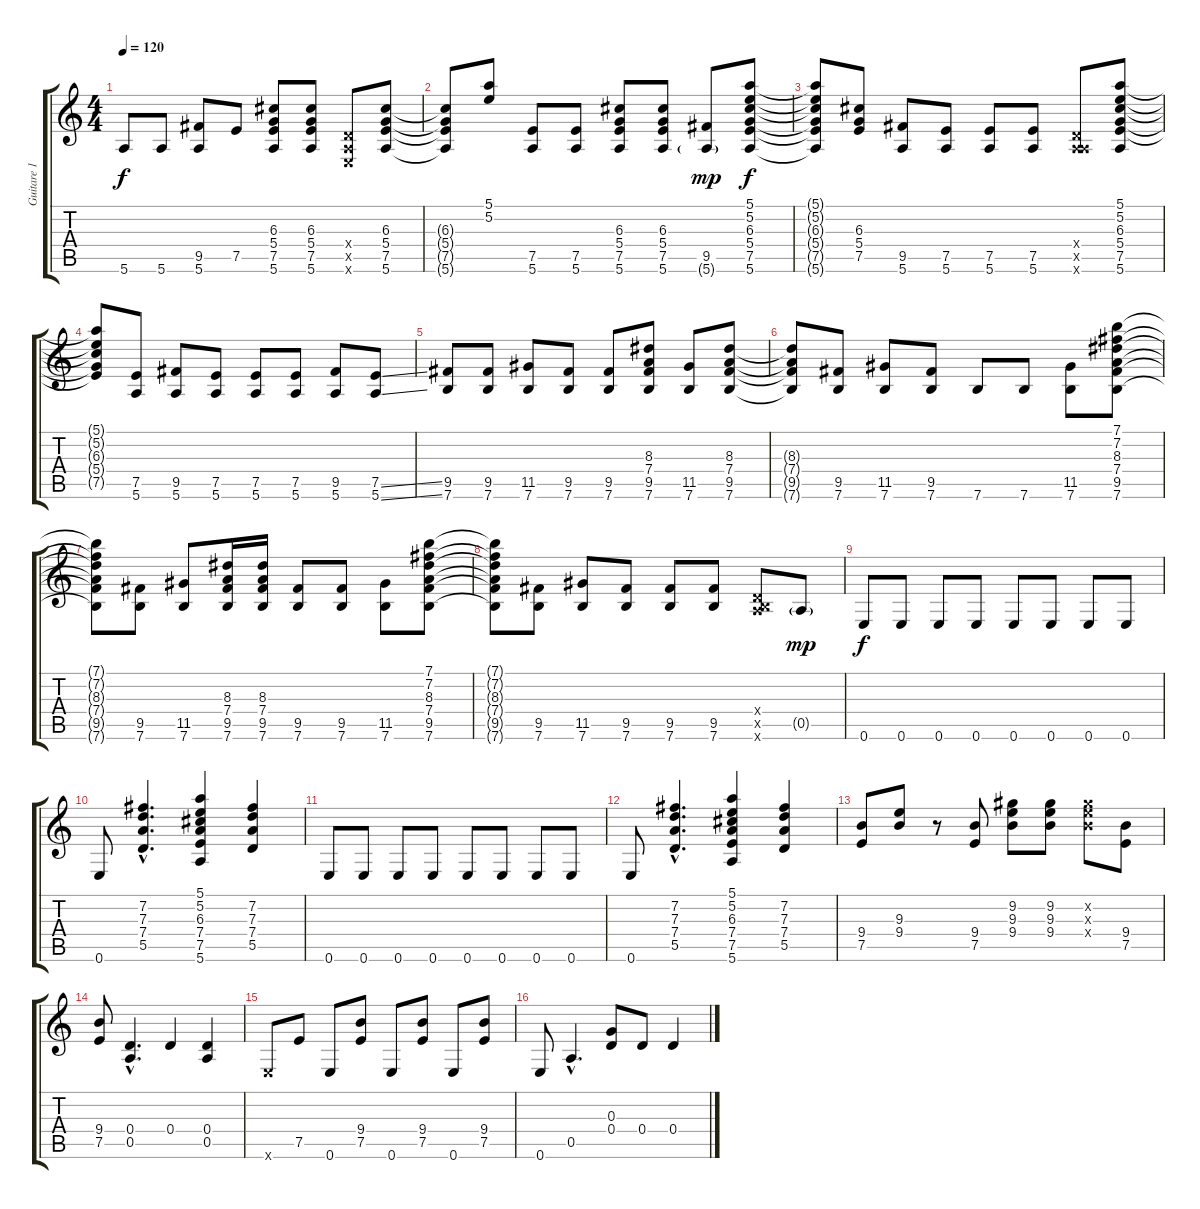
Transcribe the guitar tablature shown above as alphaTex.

\track ("Guitare 1" "Guitare 1") {instrument distortionguitar}
\staff {score tabs}
\tuning (E4 B3 G3 D3 A2 E2) {hide}
\ts (4 4)
\tempo 120
\clef g2
\ks c
5.6.8{dy f} 5.6.8 (9.5 5.6).8 7.5.8 (6.3 5.4 7.5 5.6).8 (6.3 5.4 7.5 5.6).8 (0.4{x} 0.5{x} 0.6{x}).8 (6.3 5.4 7.5 5.6).8 |
(6.3{t} 5.4{t} 7.5{t} 5.6{t}).8 (5.1 5.2).8 (7.5 5.6).8 (7.5 5.6).8 (6.3 5.4 7.5 5.6).8 (6.3 5.4 7.5 5.6).8 (9.5 5.6{g}).8{dy mp} (5.1 5.2 6.3 5.4 7.5 5.6).8{dy f} |
(5.1{t} 5.2{t} 6.3{t} 5.4{t} 7.5{t} 5.6{t}).8 (6.3 5.4 7.5).8 (9.5 5.6).8 (7.5 5.6).8 (7.5 5.6).8 (7.5 5.6).8 (0.4{x} 0.5{x} 5.6{x}).8 (5.1 5.2 6.3 5.4 7.5 5.6).8 |
(5.1{t} 5.2{t} 6.3{t} 5.4{t} 7.5{t}).8 (7.5 5.6).8 (9.5 5.6).8 (7.5 5.6).8 (7.5 5.6).8 (7.5 5.6).8 (9.5 5.6).8 (7.5{ss} 5.6{ss}).8 |
(9.5 7.6).8 (9.5 7.6).8 (11.5 7.6).8 (9.5 7.6).8 (9.5 7.6).8 (8.3 7.4 9.5 7.6).8 (11.5 7.6).8 (8.3 7.4 9.5 7.6).8 |
(8.3{t} 7.4{t} 9.5{t} 7.6{t}).8 (9.5 7.6).8 (11.5 7.6).8 (9.5 7.6).8 7.6.8 7.6.8 (11.5 7.6).8 (7.1 7.2 8.3 7.4 9.5 7.6).8 |
(7.1{t} 7.2{t} 8.3{t} 7.4{t} 9.5{t} 7.6{t}).8 (9.5 7.6).8 (11.5 7.6).8 (8.3 7.4 9.5 7.6).16 (8.3 7.4 9.5 7.6).16 (9.5 7.6).8 (9.5 7.6).8 (11.5 7.6).8 (7.1 7.2 8.3 7.4 9.5 7.6).8 |
(7.1{t} 7.2{t} 8.3{t} 7.4{t} 9.5{t} 7.6{t}).8 (9.5 7.6).8 (11.5 7.6).8 (9.5 7.6).8 (9.5 7.6).8 (9.5 7.6).8 (0.4{x} 0.5{x} 7.6{x}).8 0.5{g}.8{dy mp} |
0.6.8{dy f} 0.6.8 0.6.8 0.6.8 0.6.8 0.6.8 0.6.8 0.6.8 |
0.6.8 (7.2{hac} 7.3{hac} 7.4{hac} 5.5{hac}).4{d} (5.1 5.2 6.3 7.4 7.5 5.6).4 (7.2 7.3 7.4 5.5).4 |
0.6.8 0.6.8 0.6.8 0.6.8 0.6.8 0.6.8 0.6.8 0.6.8 |
0.6.8 (7.2{hac} 7.3{hac} 7.4{hac} 5.5{hac}).4{d} (5.1 5.2 6.3 7.4 7.5 5.6).4 (7.2 7.3 7.4 5.5).4 |
(9.4 7.5).8 (9.3 9.4).8 r.8 (9.4 7.5).8 (9.2 9.3 9.4).8 (9.2 9.3 9.4).8 (9.2{x} 9.3{x} 9.4{x}).8 (9.4 7.5).8 |
(9.4 7.5).8 (0.4{hac} 0.5{hac}).4{d} 0.4.4 (0.4 0.5).4 |
0.6{x}.8 7.5.8 0.6.8 (9.4 7.5).8 0.6.8 (9.4 7.5).8 0.6.8 (9.4 7.5).8 |
0.6.8 0.5{hac}.4{d} (0.3 0.4).8 0.4.8 0.4.4
